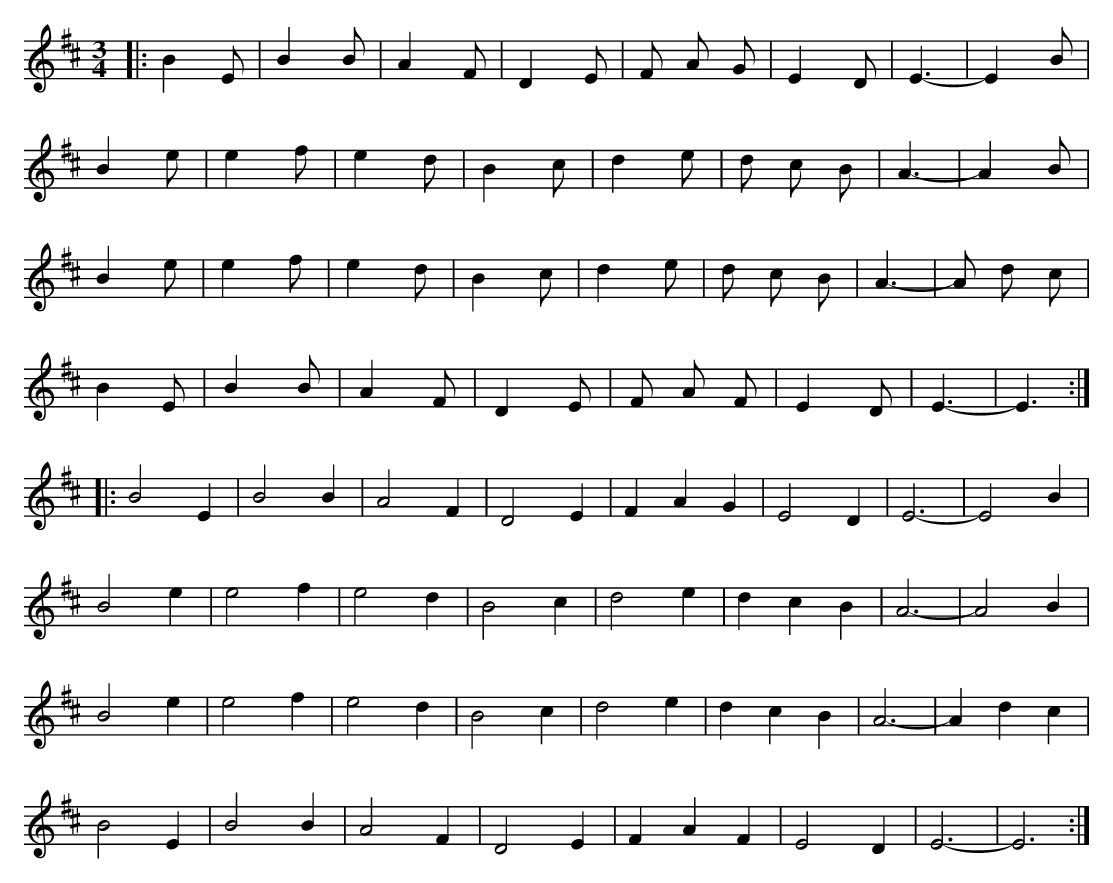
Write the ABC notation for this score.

X:1
M:3/4
K:Edor
|:B2 E|B2 B|A2 F|D2 E|F A G|E2 D|E3-|E2 B|
B2 e|e2 f|e2 d|B2 c|d2 e|d c B|A3-|A2 B|
B2 e|e2 f|e2 d|B2 c|d2 e|d c B|A3-|A d c|
B2 E|B2 B|A2 F|D2 E|F A F|E2 D|E3-|E3:|
|:B4 E2|B4 B2|A4 F2|D4 E2|F2 A2 G2|E4 D2|E6-|E4 B2|
B4 e2|e4 f2|e4 d2|B4 c2|d4 e2|d2 c2 B2|A6-|A4 B2|
B4 e2|e4 f2|e4 d2|B4 c2|d4 e2|d2 c2 B2|A6-|A2 d2 c2|
B4 E2|B4 B2|A4 F2|D4 E2|F2 A2 F2|E4 D2|E6-|E6:|
